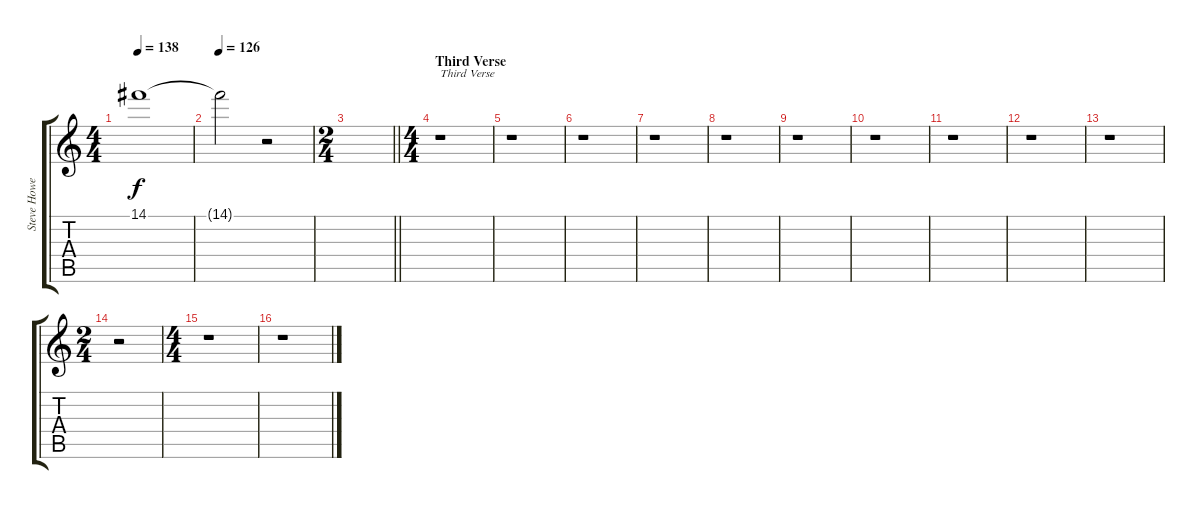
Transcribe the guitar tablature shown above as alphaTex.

\track ("Steve Howe 2" "Steve Howe") {instrument electricguitarjazz}
\staff {score tabs}
\tuning (E4 B3 G3 D3 A2 E2) {hide}
\ts (4 4)
\tempo 138
\clef g2
\ks c
14.1.1{dy f} |
\tempo 126
14.1{t}.2 r.2 |
\ts (2 4)
\barLineRight lightlight
|
\ts (4 4)
\section ("" "Third Verse")
r.1{txt "Third Verse"} |
r.1 |
r.1 |
r.1 |
r.1 |
r.1 |
r.1 |
r.1 |
r.1 |
r.1 |
\ts (2 4)
r.2 |
\ts (4 4)
r.1 |
r.1
